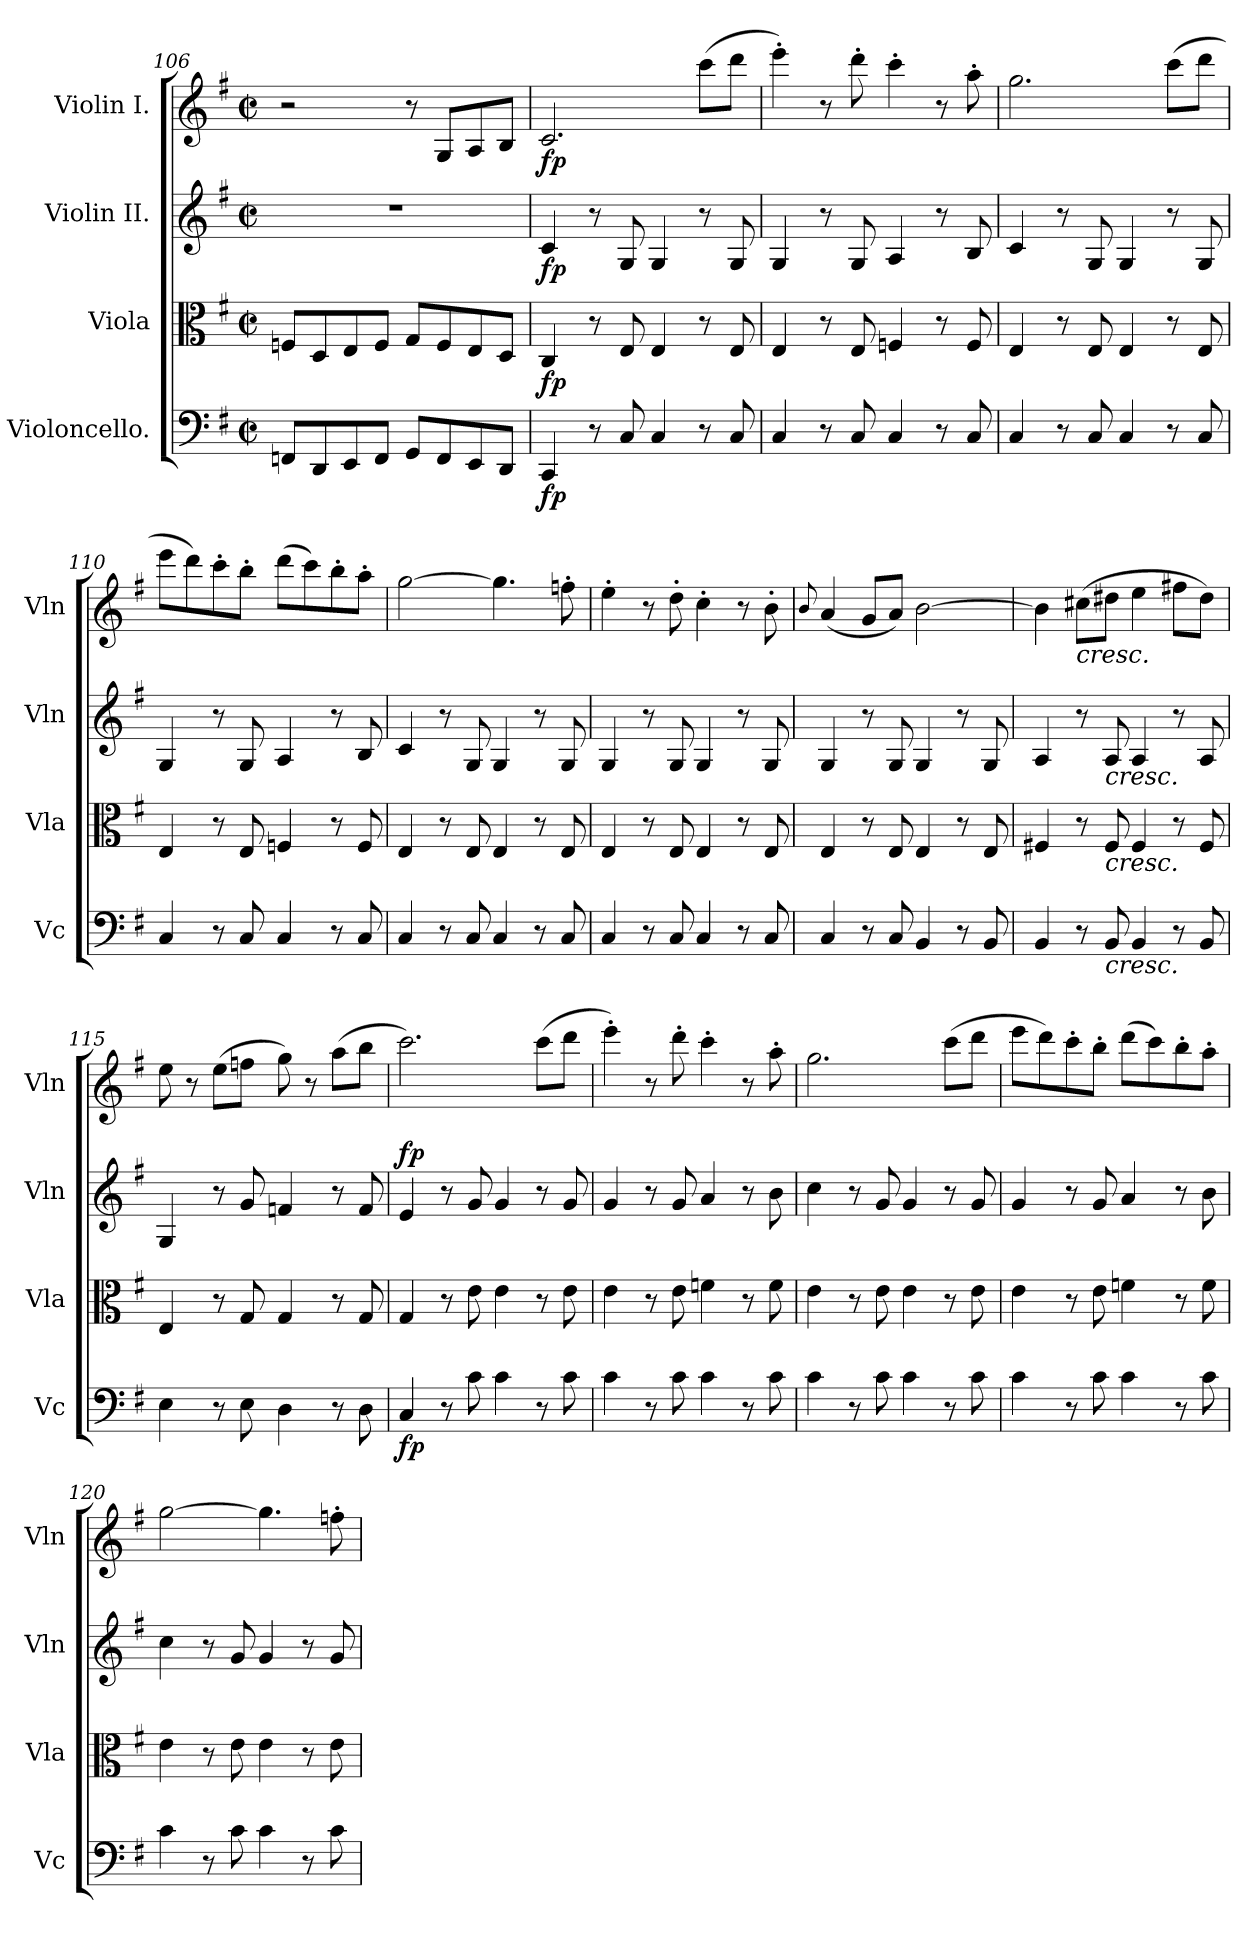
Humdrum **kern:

**kern	**dynam	**kern	**dynam	**kern	**dynam	**kern	**dynam
*part4	*part4	*part3	*part3	*part2	*part2	*part1	*part1
*staff4	*staff4	*staff3	*staff3	*staff2	*staff2	*staff1	*staff1
*I"Violoncello.	*	*I"Viola	*	*I"Violin II.	*	*I"Violin I.	*
*I'Vc	*	*I'Vla	*	*I'Vln	*	*I'Vln	*
*clefF4	*	*clefC3	*	*clefG2	*	*clefG2	*
*k[f#]	*	*k[f#]	*	*k[f#]	*	*k[f#]	*
*M2/2	*	*M2/2	*	*M2/2	*	*M2/2	*
*met(c|)	*	*met(c|)	*	*met(c|)	*	*met(c|)	*
=106	=106	=106	=106	=106	=106	=106	=106
8FFnL	.	8FnL	.	1r	.	2r	.
8DD	.	8D	.	.	.	.	.
8EE	.	8E	.	.	.	.	.
8FFJ	.	8FJ	.	.	.	.	.
8GGL	.	8GL	.	.	.	8r	.
8FF	.	8F	.	.	.	8GL	.
8EE	.	8E	.	.	.	8A	.
8DDJ	.	8DJ	.	.	.	8BJ	.
=107	=107	=107	=107	=107	=107	=107	=107
4CC	fp	4C	fp	4c	fp	2.c	fp
8r	.	8r	.	8r	.	.	.
8C	.	8E	.	8G	.	.	.
4C	.	4E	.	4G	.	.	.
8r	.	8r	.	8r	.	(8cccL	.
8C	.	8E	.	8G	.	8dddJ	.
=108	=108	=108	=108	=108	=108	=108	=108
4C	.	4E	.	4G	.	4eee')	.
8r	.	8r	.	8r	.	8r	.
8C	.	8E	.	8G	.	8ddd'	.
4C	.	4Fn	.	4A	.	4ccc'	.
8r	.	8r	.	8r	.	8r	.
8C	.	8F	.	8B	.	8aa'	.
=109	=109	=109	=109	=109	=109	=109	=109
4C	.	4E	.	4c	.	2.gg	.
8r	.	8r	.	8r	.	.	.
8C	.	8E	.	8G	.	.	.
4C	.	4E	.	4G	.	.	.
8r	.	8r	.	8r	.	(8cccL	.
8C	.	8E	.	8G	.	8dddJ	.
=110	=110	=110	=110	=110	=110	=110	=110
4C	.	4E	.	4G	.	8eeeL	.
.	.	.	.	.	.	8ddd)	.
8r	.	8r	.	8r	.	8ccc'	.
8C	.	8E	.	8G	.	8bb'J	.
4C	.	4Fn	.	4A	.	(8dddL	.
.	.	.	.	.	.	8ccc)	.
8r	.	8r	.	8r	.	8bb'	.
8C	.	8F	.	8B	.	8aa'J	.
=111	=111	=111	=111	=111	=111	=111	=111
4C	.	4E	.	4c	.	[2gg	.
8r	.	8r	.	8r	.	.	.
8C	.	8E	.	8G	.	.	.
4C	.	4E	.	4G	.	4.gg]	.
8r	.	8r	.	8r	.	.	.
8C	.	8E	.	8G	.	8ffn'	.
=112	=112	=112	=112	=112	=112	=112	=112
4C	.	4E	.	4G	.	4ee'	.
8r	.	8r	.	8r	.	8r	.
8C	.	8E	.	8G	.	8dd'	.
4C	.	4E	.	4G	.	4cc'	.
8r	.	8r	.	8r	.	8r	.
8C	.	8E	.	8G	.	8b'	.
=113	=113	=113	=113	=113	=113	=113	=113
.	.	.	.	.	.	8qqb/	.
4C	.	4E	.	4G	.	(4a	.
8r	.	8r	.	8r	.	8gL	.
8C	.	8E	.	8G	.	8aJ)	.
4BB	.	4E	.	4G	.	[2b	.
8r	.	8r	.	8r	.	.	.
8BB	.	8E	.	8G	.	.	.
=114	=114	=114	=114	=114	=114	=114	=114
4BB	.	4F#X	.	4A	.	4b]	.
!	!	!	!	!	!	!LO:TX:b:i:t=cresc.	!
8r	.	8r	.	8r	.	(8cc#XL	.
!	!	!	!	!LO:TX:b:i:t=cresc.	!	!	!
!	!	!LO:TX:b:i:t=cresc.	!	!	!	!	!
!LO:TX:b:i:t=cresc.	!	!	!	!	!	!	!
8BB	.	8F#	.	8A	.	8dd#XJ	.
4BB	.	4F#	.	4A	.	4ee	.
8r	.	8r	.	8r	.	8ff#XL	.
8BB	.	8F#	.	8A	.	8dd#J)	.
=115	=115	=115	=115	=115	=115	=115	=115
4E	.	4E	.	4G	.	8ee	.
.	.	.	.	.	.	8r	.
8r	.	8r	.	8r	.	(8eeL	.
8E	.	8G	.	8g	.	8ffnJ	.
4D	.	4G	.	4fn	.	8gg)	.
.	.	.	.	.	.	8r	.
8r	.	8r	.	8r	.	(8aaL	.
8D	.	8G	.	8f	.	8bbJ	.
=116	=116	=116	=116	=116	=116	=116	=116
!	!	!	!	!	!LO:DY:a	!	!
4C	fp	4G	.	4e	fp	2.ccc)	.
8r	.	8r	.	8r	.	.	.
8c	.	8e	.	8g	.	.	.
4c	.	4e	.	4g	.	.	.
8r	.	8r	.	8r	.	(8cccL	.
8c	.	8e	.	8g	.	8dddJ	.
=117	=117	=117	=117	=117	=117	=117	=117
4c	.	4e	.	4g	.	4eee')	.
8r	.	8r	.	8r	.	8r	.
8c	.	8e	.	8g	.	8ddd'	.
4c	.	4fn	.	4a	.	4ccc'	.
8r	.	8r	.	8r	.	8r	.
8c	.	8f	.	8b	.	8aa'	.
=118	=118	=118	=118	=118	=118	=118	=118
4c	.	4e	.	4cc	.	2.gg	.
8r	.	8r	.	8r	.	.	.
8c	.	8e	.	8g	.	.	.
4c	.	4e	.	4g	.	.	.
8r	.	8r	.	8r	.	(8cccL	.
8c	.	8e	.	8g	.	8dddJ	.
=119	=119	=119	=119	=119	=119	=119	=119
4c	.	4e	.	4g	.	8eeeL	.
.	.	.	.	.	.	8ddd)	.
8r	.	8r	.	8r	.	8ccc'	.
8c	.	8e	.	8g	.	8bb'J	.
4c	.	4fn	.	4a	.	(8dddL	.
.	.	.	.	.	.	8ccc)	.
8r	.	8r	.	8r	.	8bb'	.
8c	.	8f	.	8b	.	8aa'J	.
=120	=120	=120	=120	=120	=120	=120	=120
4c	.	4e	.	4cc	.	[2gg	.
8r	.	8r	.	8r	.	.	.
8c	.	8e	.	8g	.	.	.
4c	.	4e	.	4g	.	4.gg]	.
8r	.	8r	.	8r	.	.	.
8c	.	8e	.	8g	.	8ffn'	.
=	=	=	=	=	=	=	=
*-	*-	*-	*-	*-	*-	*-	*-
